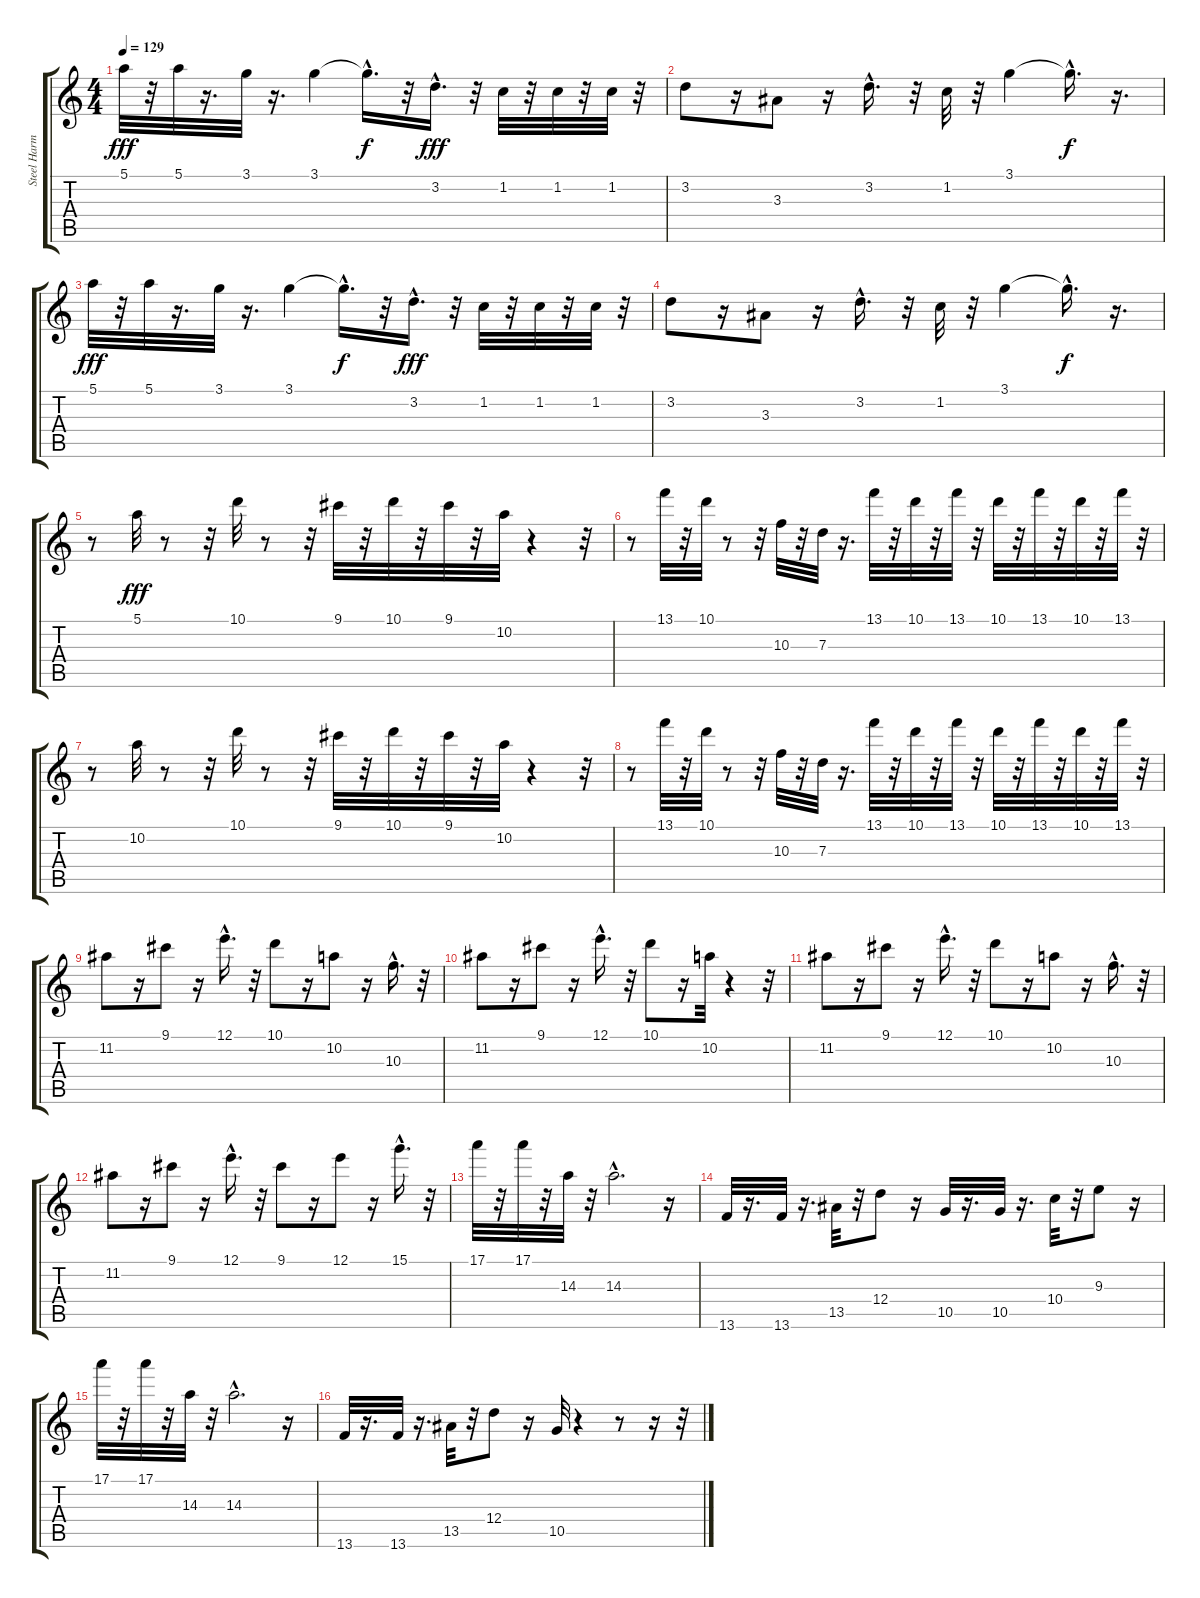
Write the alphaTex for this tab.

\track ("Steel Harmony" "Steel Harm") {instrument acousticguitarsteel}
\staff {score tabs}
\tuning (E4 B3 G3 D3 A2 E2) {hide}
\ts (4 4)
\tempo 129
\clef g2
\ks c
5.1.32{dy fff instrument acousticguitarsteel} r.32 5.1.32 r.16{d} 3.1.32 r.16{d} 3.1.4 3.1{hac t}.16{d dy f} r.32 3.2{hac}.16{d dy fff} r.32 1.2.32 r.32 1.2.32 r.32 1.2.32 r.32 |
3.2.8 r.16 3.3.8 r.16 3.2{hac}.16{d} r.32 1.2.32 r.32 3.1.4 3.1{hac t}.16{d dy f} r.16{d} |
5.1.32{dy fff} r.32 5.1.32 r.16{d} 3.1.32 r.16{d} 3.1.4 3.1{hac t}.16{d dy f} r.32 3.2{hac}.16{d dy fff} r.32 1.2.32 r.32 1.2.32 r.32 1.2.32 r.32 |
3.2.8 r.16 3.3.8 r.16 3.2{hac}.16{d} r.32 1.2.32 r.32 3.1.4 3.1{hac t}.16{d dy f} r.16{d} |
r.8 5.1.32{dy fff} r.8 r.32 10.1.32 r.8 r.32 9.1.32 r.32 10.1.32 r.32 9.1.32 r.32 10.2.32 r.4 r.32 |
r.8 13.1.32 r.32 10.1.32 r.8 r.32 10.3.32 r.32 7.3.32 r.16{d} 13.1.32 r.32 10.1.32 r.32 13.1.32 r.32 10.1.32 r.32 13.1.32 r.32 10.1.32 r.32 13.1.32 r.32 |
r.8 10.2.32 r.8 r.32 10.1.32 r.8 r.32 9.1.32 r.32 10.1.32 r.32 9.1.32 r.32 10.2.32 r.4 r.32 |
r.8 13.1.32 r.32 10.1.32 r.8 r.32 10.3.32 r.32 7.3.32 r.16{d} 13.1.32 r.32 10.1.32 r.32 13.1.32 r.32 10.1.32 r.32 13.1.32 r.32 10.1.32 r.32 13.1.32 r.32 |
11.2.8 r.16 9.1.8 r.16 12.1{hac}.16{d} r.32 10.1.8 r.16 10.2.8 r.16 10.3{hac}.16{d} r.32 |
11.2.8 r.16 9.1.8 r.16 12.1{hac}.16{d} r.32 10.1.8 r.16 10.2.32 r.4 r.32 |
11.2.8 r.16 9.1.8 r.16 12.1{hac}.16{d} r.32 10.1.8 r.16 10.2.8 r.16 10.3{hac}.16{d} r.32 |
11.2.8 r.16 9.1.8 r.16 12.1{hac}.16{d} r.32 9.1.8 r.16 12.1.8 r.16 15.1{hac}.16{d} r.32 |
17.1.32 r.32 17.1.32 r.32 14.3.32 r.32 14.3{hac}.2{d} r.16 |
13.6.32 r.16{d} 13.6.32 r.16{d} 13.5.32 r.32 12.4.8 r.16 10.5.32 r.16{d} 10.5.32 r.16{d} 10.4.32 r.32 9.3.8 r.16 |
17.1.32 r.32 17.1.32 r.32 14.3.32 r.32 14.3{hac}.2{d} r.16 |
13.6.32 r.16{d} 13.6.32 r.16{d} 13.5.32 r.32 12.4.8 r.16 10.5.32 r.4 r.8 r.16 r.32
